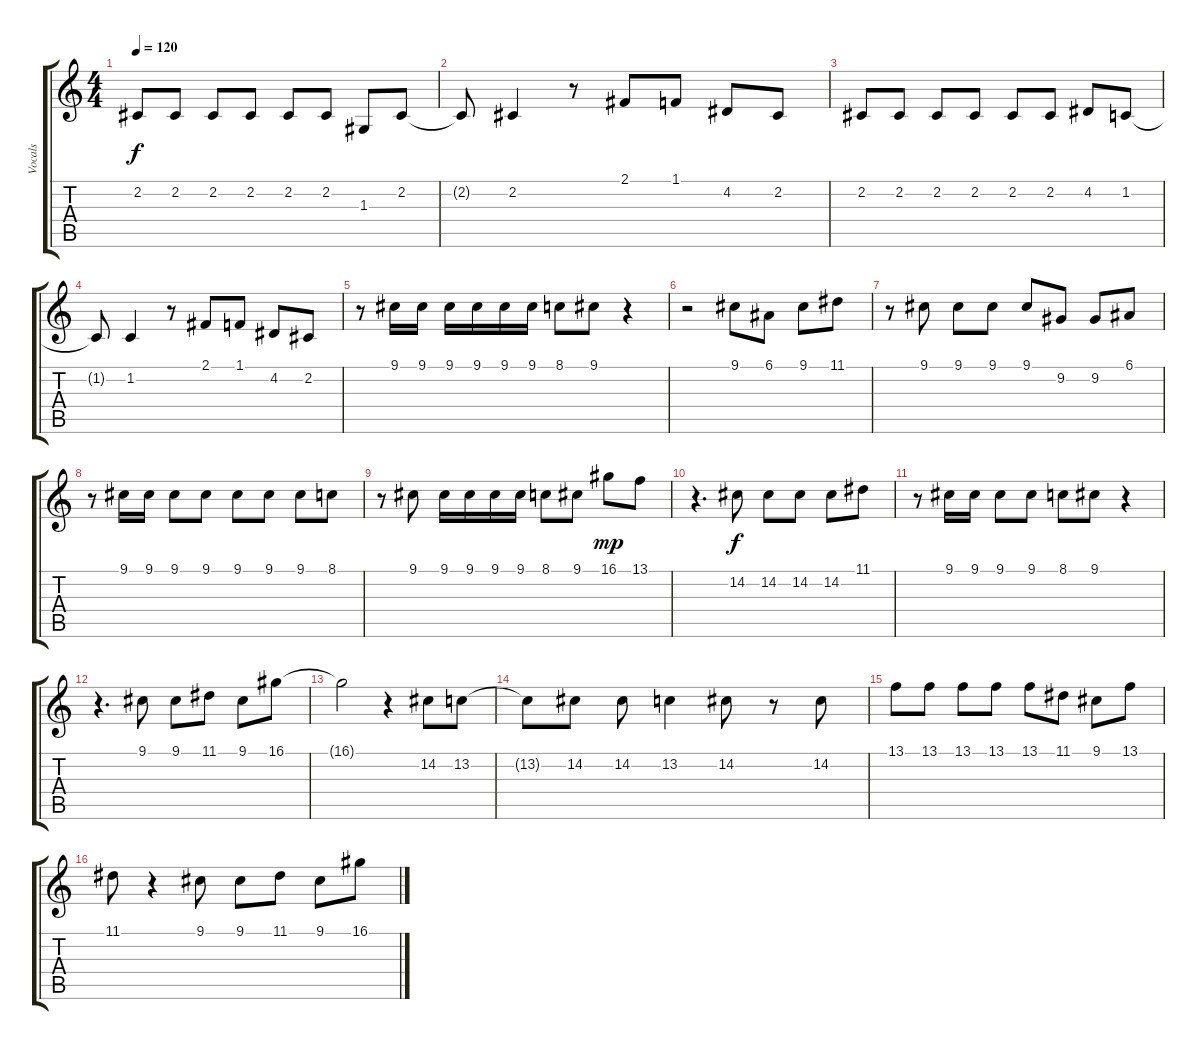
\track ("Vocals" "Vocals") {instrument acousticgrandpiano}
\staff {score tabs}
\tuning (E4 B3 G3 D3 A2 E2) {hide}
\ts (4 4)
\tempo 120
\clef g2
\ks c
2.2.8{dy f} 2.2.8 2.2.8 2.2.8 2.2.8 2.2.8 1.3.8 2.2.8 |
2.2{t}.8 2.2.4 r.8 2.1.8 1.1.8 4.2.8 2.2.8 |
2.2.8 2.2.8 2.2.8 2.2.8 2.2.8 2.2.8 4.2.8 1.2.8 |
1.2{t}.8 1.2.4 r.8 2.1.8 1.1.8 4.2.8 2.2.8 |
r.8 9.1.16 9.1.16 9.1.16 9.1.16 9.1.16 9.1.16 8.1.8 9.1.8 r.4 |
r.2 9.1.8 6.1.8 9.1.8 11.1.8 |
r.8 9.1.8 9.1.8 9.1.8 9.1.8 9.2.8 9.2.8 6.1.8 |
r.8 9.1.16 9.1.16 9.1.8 9.1.8 9.1.8 9.1.8 9.1.8 8.1.8 |
r.8 9.1.8 9.1.16 9.1.16 9.1.16 9.1.16 8.1.8 9.1.8 16.1.8{dy mp} 13.1.8 |
r.4{d} 14.2.8{dy f} 14.2.8 14.2.8 14.2.8 11.1.8 |
r.8 9.1.16 9.1.16 9.1.8 9.1.8 8.1.8 9.1.8 r.4 |
r.4{d} 9.1.8 9.1.8 11.1.8 9.1.8 16.1.8 |
16.1{t}.2 r.4 14.2.8 13.2.8 |
13.2{t}.8 14.2.8 14.2.8 13.2.4 14.2.8 r.8 14.2.8 |
13.1.8 13.1.8 13.1.8 13.1.8 13.1.8 11.1.8 9.1.8 13.1.8 |
11.1.8 r.4 9.1.8 9.1.8 11.1.8 9.1.8 16.1.8
